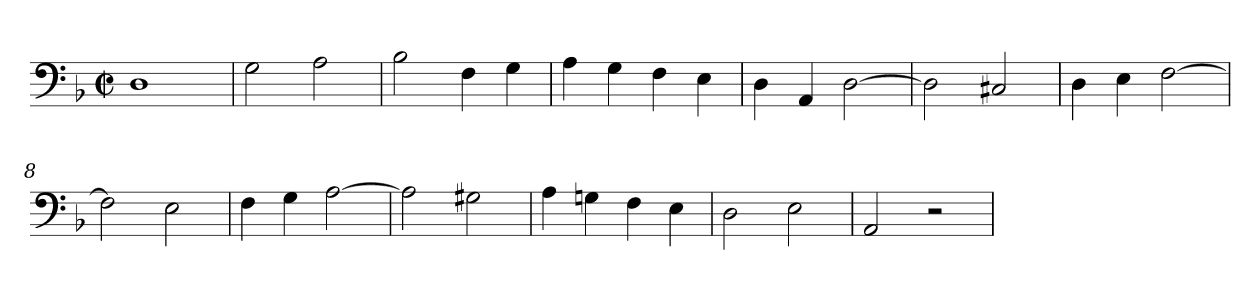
**kern
*part1
*staff1
*clefF4
*k[b-]
*M2/2
*met(c|)
=1
1D
=2
2G
2A
=3
2B-
4F
4G
=4
4A
4G
4F
4E
=5
4D
4AA
[2D
=6
2D]
2C#X
=7
4D
4E
[2F
=8
2F]
2E
!!LO:LB:g=z
=9
4F
4G
[2A
=10
2A]
2G#X
=11
4A
4Gn
4F
4E
=12
2D
2E
=13
2AA
2r
=
*-
